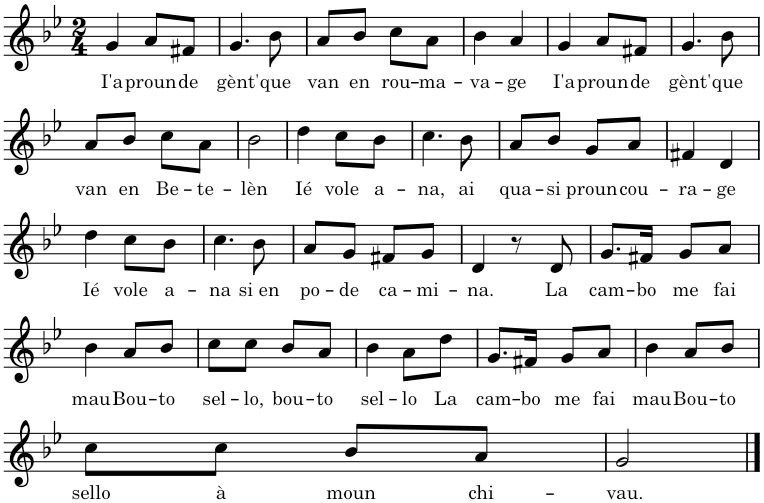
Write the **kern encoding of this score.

**kern	**text
*part1	*part1
*staff1	*staff1
*I"1	*
*clefG2	*
*k[b-e-]	*
*M2/4	*
=1	=1
!	!LO:LY:b
4g/	I'a
!	!LO:LY:b
8a/L	proun
!	!LO:LY:b
8f#X/J	de
=2	=2
!	!LO:LY:b
4.g/	gènt'
!	!LO:LY:b
8b-\	que
=3	=3
!	!LO:LY:b
8a/L	van
!	!LO:LY:b
8b-/J	en
!	!LO:LY:b
8cc\L	rou-
!	!LO:LY:b
8a\J	-ma-
=4	=4
!	!LO:LY:b
4b-\	-va-
!	!LO:LY:b
4a/	-ge
=5	=5
!	!LO:LY:b
4g/	I'a
!	!LO:LY:b
8a/L	proun
!	!LO:LY:b
8f#X/J	de
=6	=6
!	!LO:LY:b
4.g/	gènt'
!	!LO:LY:b
8b-\	que
!!LO:LB:g=z
=7	=7
!	!LO:LY:b
8a/L	van
!	!LO:LY:b
8b-/J	en
!	!LO:LY:b
8cc\L	Be-
!	!LO:LY:b
8a\J	-te-
=8	=8
!	!LO:LY:b
2b-\	-lèn
=9	=9
!	!LO:LY:b
4dd\	Ié
!	!LO:LY:b
8cc\L	vole
!	!LO:LY:b
8b-\J	a-
=10	=10
!	!LO:LY:b
4.cc\	-na,
!	!LO:LY:b
8b-\	ai
=11	=11
!	!LO:LY:b
8a/L	qua-
!	!LO:LY:b
8b-/J	-si
!	!LO:LY:b
8g/L	proun
!	!LO:LY:b
8a/J	cou-
=12	=12
!	!LO:LY:b
4f#X/	-ra-
!	!LO:LY:b
4d/	-ge
!!LO:LB:g=z
=13	=13
!	!LO:LY:b
4dd\	Ié
!	!LO:LY:b
8cc\L	vole
!	!LO:LY:b
8b-\J	a-
=14	=14
!	!LO:LY:b
4.cc\	-na
!	!LO:LY:b
8b-\	si en
=15	=15
!	!LO:LY:b
8a/L	po-
!	!LO:LY:b
8g/J	-de
!	!LO:LY:b
8f#X/L	ca-
!	!LO:LY:b
8g/J	-mi-
=16	=16
!	!LO:LY:b
4d/	-na.
8r	.
!	!LO:LY:b
8d/	La
=17	=17
!	!LO:LY:b
8.g/L	cam-
!	!LO:LY:b
16f#X/Jk	-bo
!	!LO:LY:b
8g/L	me
!	!LO:LY:b
8a/J	fai
!!LO:LB:g=z
=18	=18
!	!LO:LY:b
4b-\	mau
!	!LO:LY:b
8a/L	Bou-
!	!LO:LY:b
8b-/J	-to
=19	=19
!	!LO:LY:b
8cc\L	sel-
!	!LO:LY:b
8cc\J	-lo,
!	!LO:LY:b
8b-/L	bou-
!	!LO:LY:b
8a/J	-to
=20	=20
!	!LO:LY:b
4b-\	sel-
!	!LO:LY:b
8a\L	-lo
!	!LO:LY:b
8dd\J	La
=21	=21
!	!LO:LY:b
8.g/L	cam-
!	!LO:LY:b
16f#X/Jk	-bo
!	!LO:LY:b
8g/L	me
!	!LO:LY:b
8a/J	fai
=22	=22
!	!LO:LY:b
4b-\	mau
!	!LO:LY:b
8a/L	Bou-
!	!LO:LY:b
8b-/J	-to
!!LO:LB:g=z
=23	=23
!	!LO:LY:b
8cc\L	sello
!	!LO:LY:b
8cc\J	à
!	!LO:LY:b
8b-/L	moun
!	!LO:LY:b
8a/J	chi-
=24	=24
!	!LO:LY:b
2g/	-vau.
==	==
*-	*-
